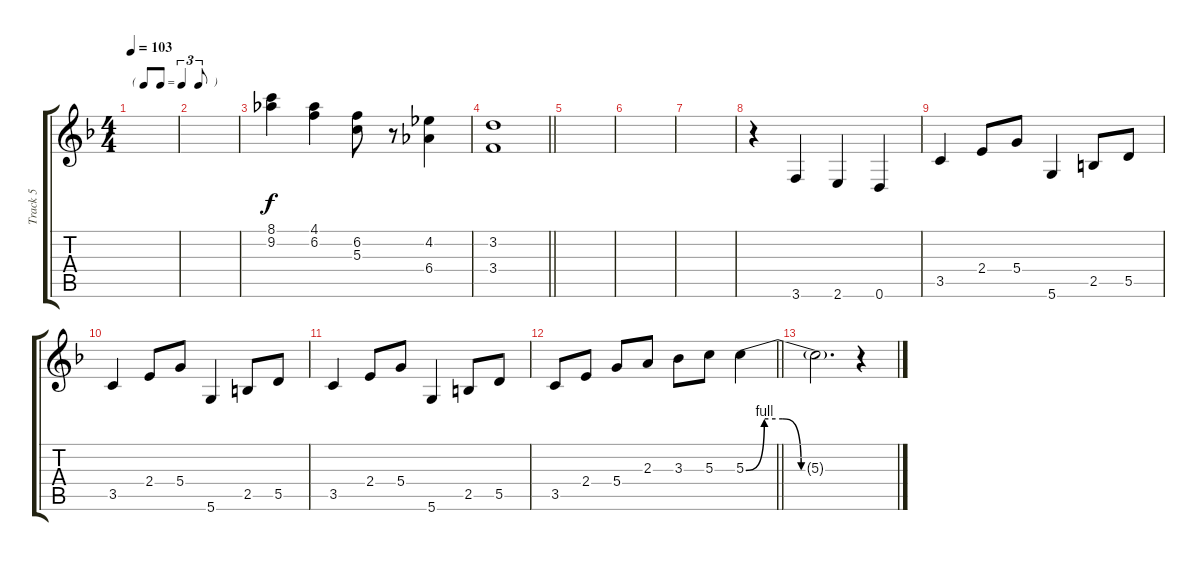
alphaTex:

\track ("Track 5" "Track 5") {instrument overdrivenguitar}
\staff {score tabs}
\tuning (E4 B3 G3 D3 A2 D2) {hide}
\ts (4 4)
\tf triplet8th
\tempo 103
\clef g2
\ks f
|
|
(8.1 9.2).4 (4.1 6.2).4 (6.2 5.3).8 r.8 (4.2 6.4).4 |
\barLineRight lightlight
(3.2 3.4).1 |
|
|
|
r.4 3.6.4 2.6.4 0.6.4 |
3.5.4 2.4.8 5.4.8 5.6.4 2.5.8 5.5.8 |
3.5.4 2.4.8 5.4.8 5.6.4 2.5.8 5.5.8 |
3.5.4 2.4.8 5.4.8 5.6.4 2.5.8 5.5.8 |
\barLineRight lightlight
3.5.8 2.4.8 5.4.8 2.3.8 3.3.8 5.3.8 5.3{be (custom 0 0 10 4 20 4 30 0 60 0)}.4 |
5.3{t}.2{d} r.4
